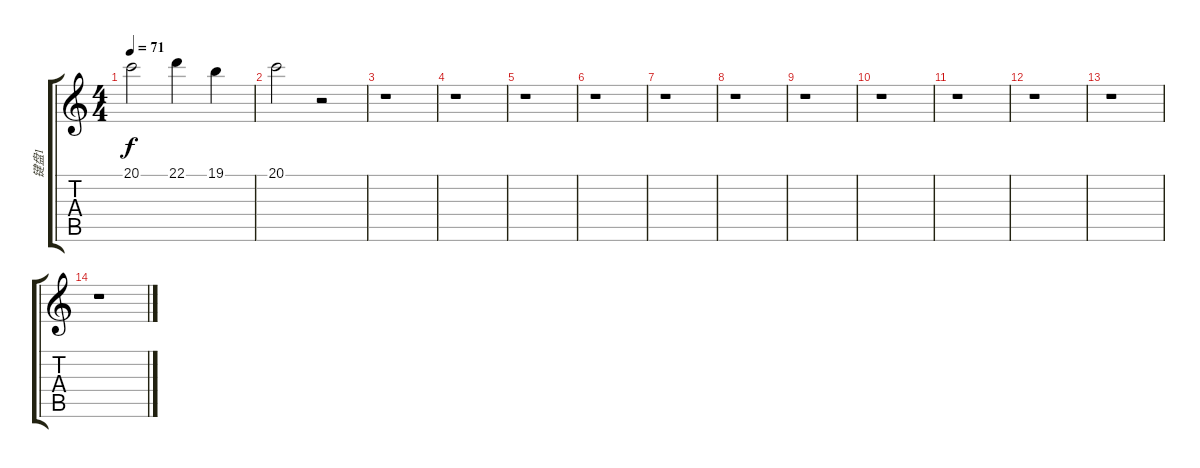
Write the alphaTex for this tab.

\track ("键盘1" "键盘1") {instrument stringensemble2}
\staff {score tabs}
\tuning (E4 B3 G3 D3 A2 E2) {hide}
\ts (4 4)
\tempo 71
\clef g2
\ks c
20.1.2{dy f} 22.1.4 19.1.4 |
20.1.2 r.2 |
r.1 |
r.1 |
r.1 |
r.1 |
r.1 |
r.1 |
r.1 |
r.1 |
r.1 |
r.1 |
r.1 |
r.1
